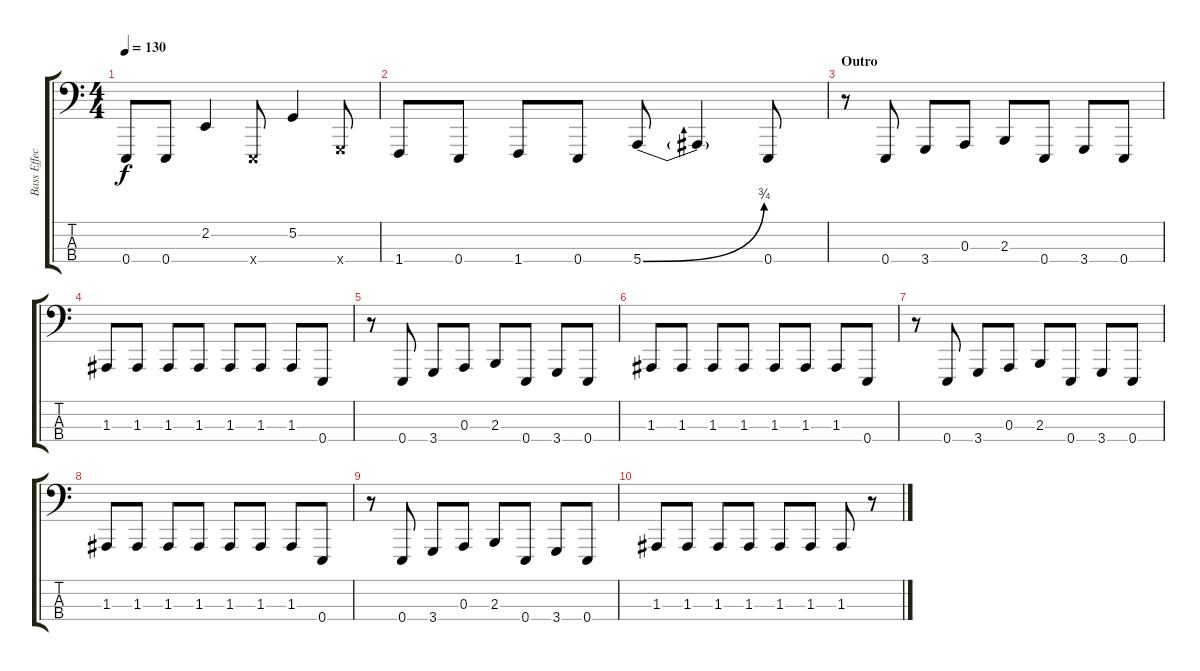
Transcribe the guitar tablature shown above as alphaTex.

\track ("Bass Effects" "Bass Effec") {instrument lead8bassandlead}
\staff {score tabs}
\tuning (G2 D2 A1 E1) {hide}
\ts (4 4)
\tempo 130
\clef f4
\ks c
0.4{t}.8{dy f} 0.4.8 2.2.4 0.4{x}.8 5.2.4 3.4{x}.8 |
1.4.8 0.4.8 1.4.8 0.4.8 5.4{be (bend 0 0 60 3)}.8 5.4{t}.4 0.4.8 |
\section ("" "Outro")
r.8{volume 7} 0.4.8 3.4.8 0.3.8 2.3.8 0.4.8 3.4.8 0.4.8 |
1.3.8 1.3.8 1.3.8 1.3.8 1.3.8 1.3.8 1.3.8 0.4.8 |
r.8 0.4.8 3.4.8 0.3.8 2.3.8 0.4.8 3.4.8 0.4.8 |
1.3.8 1.3.8 1.3.8 1.3.8 1.3.8 1.3.8 1.3.8 0.4.8 |
r.8 0.4.8 3.4.8 0.3.8 2.3.8 0.4.8 3.4.8 0.4.8 |
1.3.8 1.3.8 1.3.8 1.3.8 1.3.8 1.3.8 1.3.8 0.4.8 |
r.8 0.4.8 3.4.8 0.3.8 2.3.8 0.4.8 3.4.8 0.4.8 |
1.3.8 1.3.8 1.3.8 1.3.8 1.3.8 1.3.8 1.3.8 r.8
